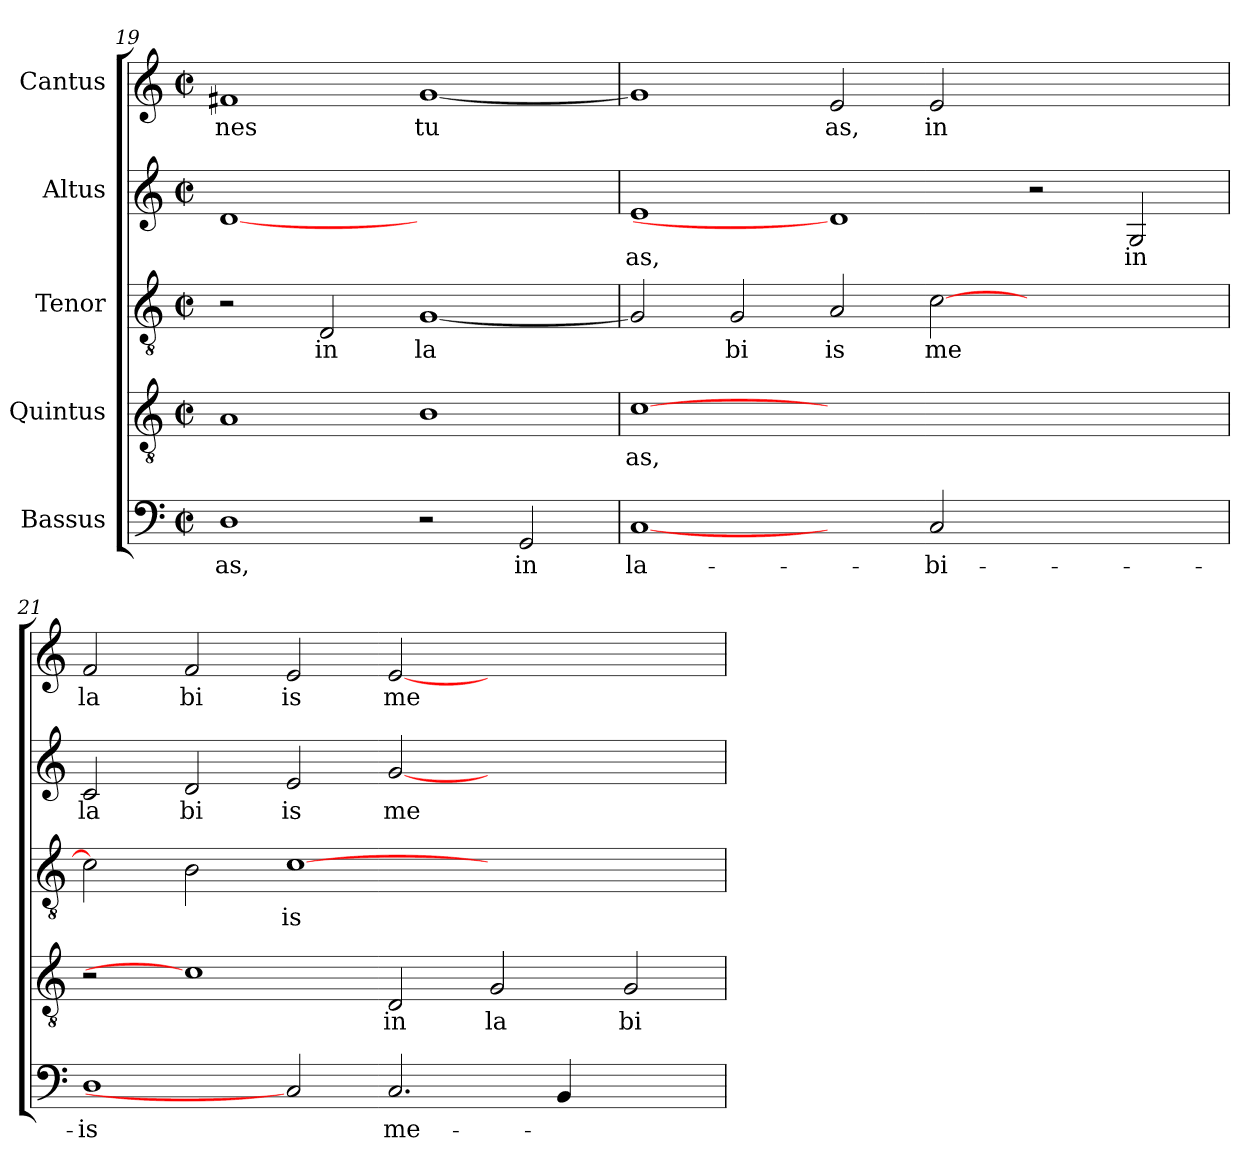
**kern	**text	**kern	**text	**kern	**text	**kern	**text	**kern	**text
*part5	*part5	*part4	*part4	*part3	*part3	*part2	*part2	*part1	*part1
*staff5	*staff5	*staff4	*staff4	*staff3	*staff3	*staff2	*staff2	*staff1	*staff1
*I"Bassus	*	*I"Quintus	*	*I"Tenor	*	*I"Altus	*	*I"Cantus	*
*clefF4	*	*clefGv2	*	*clefGv2	*	*clefG2	*	*clefG2	*
*M2/2	*	*M2/2	*	*M2/2	*	*M2/2	*	*M2/2	*
*met(c|)	*	*met(c|)	*	*met(c|)	*	*met(c|)	*	*met(c|)	*
=19	=19	=19	=19	=19	=19	=19	=19	=19	=19
!	!LO:LY:b:cj	!	!	!	!	!	!	!	!LO:LY:b:cj
1D	-as,	1A	.	2r	.	[1d	.	1f#X	nes
!	!	!	!	!	!LO:LY:b:cj	!	!	!	!
.	.	.	.	2D/	in	.	.	.	.
!	!	!	!	!	!LO:LY:b:cj	!	!	!	!LO:LY:b:cj
2r	.	1B	.	[<1G	la	1ryy	.	[<1g	tu
!	!LO:LY:b:cj	!	!	!	!	!	!	!	!
2GG/	in	.	.	.	.	.	.	.	.
=20	=20	=20	=20	=20	=20	=20	=20	=20	=20
!	!LO:LY:b:cj	!	!LO:LY:b:cj	!	!	!	!LO:LY:b:cj	!	!
[1C	la-	[1c	as,	2G/]	.	1e	as,	1g]	.
!	!	!	!	!	!LO:LY:b:cj	!	!	!	!
.	.	.	.	2G/	bi	.	.	.	.
!	!	!	!	!	!LO:LY:b:cj	!	!	!	!LO:LY:b:cj
2ryy	.	0ryy	.	2A/	is	1d]	.	2e/	as,
!	!LO:LY:b:cj	!	!	!	!LO:LY:b	!	!	!	!LO:LY:b:cj
2C/	-bi-	.	.	[>2c\	me	.	.	2e/	in
1ryy	.	.	.	1ryy	.	2r	.	1ryy	.
!	!	!	!	!	!	!	!LO:LY:b:cj	!	!
.	.	.	.	.	.	2G/	in	.	.
=21	=21	=21	=21	=21	=21	=21	=21	=21	=21
!	!LO:LY:b:cj	!	!	!	!	!	!LO:LY:b:cj	!	!LO:LY:b:cj
1D	-is	2r	.	2c\]	.	2c/	la	2f/	la
!	!	!	!	!	!	!	!LO:LY:b:cj	!	!LO:LY:b:cj
.	.	1c]	.	2B\	.	2d/	bi	2f/	bi
!	!	!	!	!	!LO:LY:b:cj	!	!LO:LY:b:cj	!	!LO:LY:b:cj
2C]	.	.	.	[>1c	is	2e/	is	2e/	is
!	!LO:LY:b	!	!LO:LY:b:cj	!	!	!	!LO:LY:b	!	!LO:LY:b
2.C/	me-	2D/	in	.	.	[<2g/	me	[<2e/	me
!	!	!	!LO:LY:b:cj	!	!	!	!	!	!
.	.	2G/	la	1ryy	.	1ryy	.	1ryy	.
4BB/	.	.	.	.	.	.	.	.	.
!	!	!	!LO:LY:b:cj	!	!	!	!	!	!
2ryy	.	2G/	bi	.	.	.	.	.	.
=	=	=	=	=	=	=	=	=	=
*-	*-	*-	*-	*-	*-	*-	*-	*-	*-
